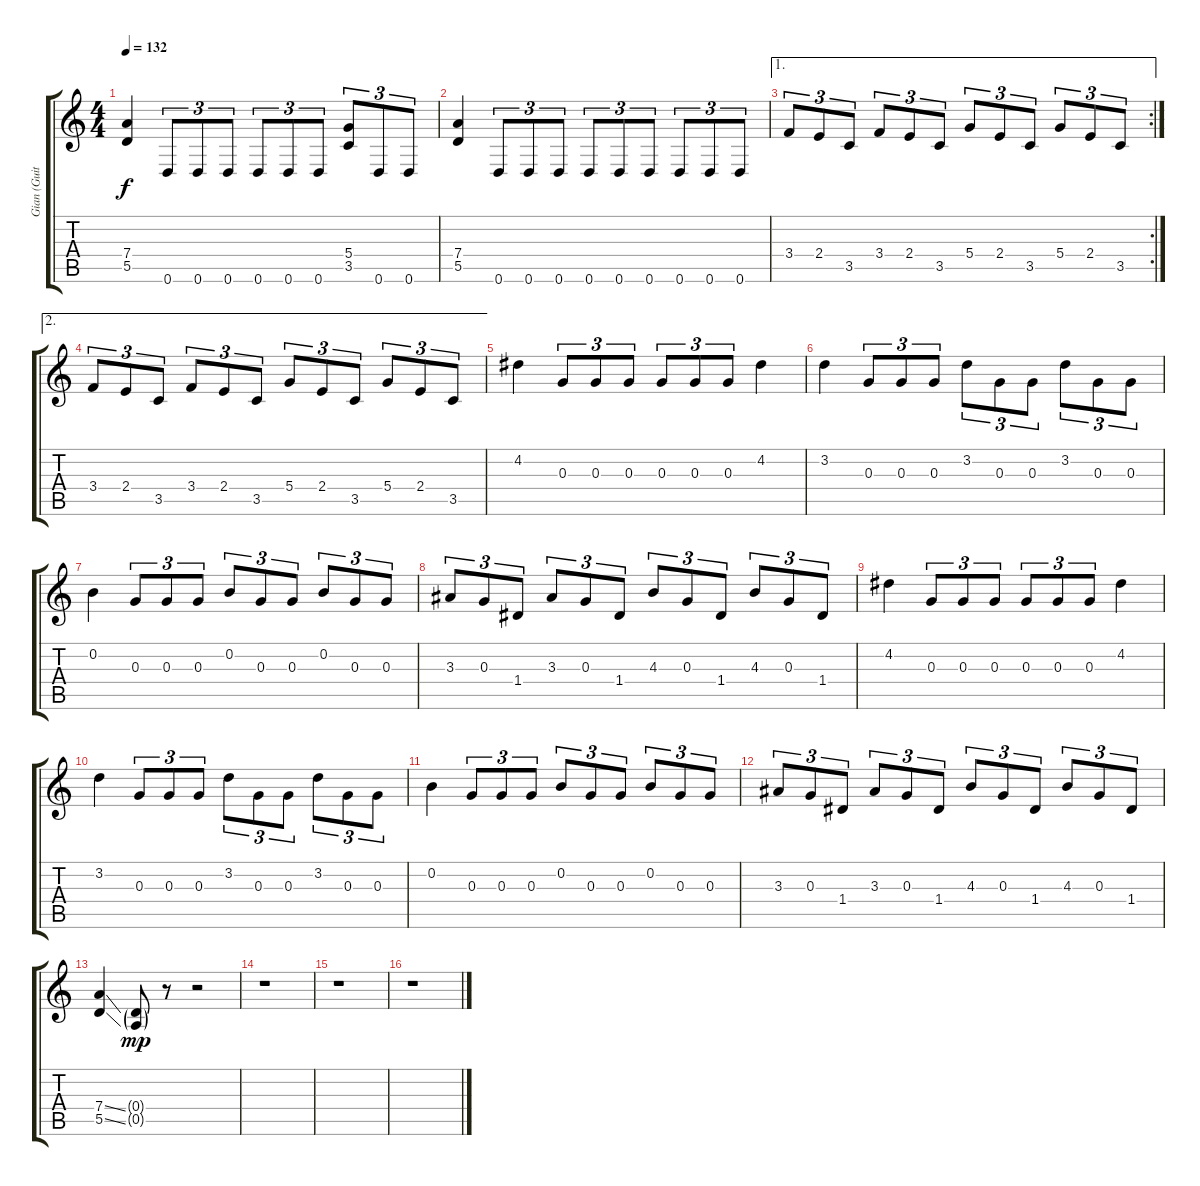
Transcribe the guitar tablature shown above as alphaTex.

\track ("Gian (Guitar)" "Gian (Guit") {instrument overdrivenguitar}
\staff {score tabs}
\tuning (E4 B3 G3 D3 A2 D2) {hide}
\ts (4 4)
\tempo 132
\clef g2
\ks c
(7.4 5.5).4{dy f} 0.6.8{tu (3 2)} 0.6.8{tu (3 2)} 0.6.8{tu (3 2)} 0.6.8{tu (3 2)} 0.6.8{tu (3 2)} 0.6.8{tu (3 2)} (5.4 3.5).8{tu (3 2)} 0.6.8{tu (3 2)} 0.6.8{tu (3 2)} |
(7.4 5.5).4 0.6.8{tu (3 2)} 0.6.8{tu (3 2)} 0.6.8{tu (3 2)} 0.6.8{tu (3 2)} 0.6.8{tu (3 2)} 0.6.8{tu (3 2)} 0.6.8{tu (3 2)} 0.6.8{tu (3 2)} 0.6.8{tu (3 2)} |
\ae 1
\rc 2
3.4.8{tu (3 2)} 2.4.8{tu (3 2)} 3.5.8{tu (3 2)} 3.4.8{tu (3 2)} 2.4.8{tu (3 2)} 3.5.8{tu (3 2)} 5.4.8{tu (3 2)} 2.4.8{tu (3 2)} 3.5.8{tu (3 2)} 5.4.8{tu (3 2)} 2.4.8{tu (3 2)} 3.5.8{tu (3 2)} |
\ae 2
3.4.8{tu (3 2)} 2.4.8{tu (3 2)} 3.5.8{tu (3 2)} 3.4.8{tu (3 2)} 2.4.8{tu (3 2)} 3.5.8{tu (3 2)} 5.4.8{tu (3 2)} 2.4.8{tu (3 2)} 3.5.8{tu (3 2)} 5.4.8{tu (3 2)} 2.4.8{tu (3 2)} 3.5.8{tu (3 2)} |
4.2.4 0.3.8{tu (3 2)} 0.3.8{tu (3 2)} 0.3.8{tu (3 2)} 0.3.8{tu (3 2)} 0.3.8{tu (3 2)} 0.3.8{tu (3 2)} 4.2.4 |
3.2.4 0.3.8{tu (3 2)} 0.3.8{tu (3 2)} 0.3.8{tu (3 2)} 3.2.8{tu (3 2)} 0.3.8{tu (3 2)} 0.3.8{tu (3 2)} 3.2.8{tu (3 2)} 0.3.8{tu (3 2)} 0.3.8{tu (3 2)} |
0.2.4 0.3.8{tu (3 2)} 0.3.8{tu (3 2)} 0.3.8{tu (3 2)} 0.2.8{tu (3 2)} 0.3.8{tu (3 2)} 0.3.8{tu (3 2)} 0.2.8{tu (3 2)} 0.3.8{tu (3 2)} 0.3.8{tu (3 2)} |
3.3.8{tu (3 2)} 0.3.8{tu (3 2)} 1.4.8{tu (3 2)} 3.3.8{tu (3 2)} 0.3.8{tu (3 2)} 1.4.8{tu (3 2)} 4.3.8{tu (3 2)} 0.3.8{tu (3 2)} 1.4.8{tu (3 2)} 4.3.8{tu (3 2)} 0.3.8{tu (3 2)} 1.4.8{tu (3 2)} |
4.2.4 0.3.8{tu (3 2)} 0.3.8{tu (3 2)} 0.3.8{tu (3 2)} 0.3.8{tu (3 2)} 0.3.8{tu (3 2)} 0.3.8{tu (3 2)} 4.2.4 |
3.2.4 0.3.8{tu (3 2)} 0.3.8{tu (3 2)} 0.3.8{tu (3 2)} 3.2.8{tu (3 2)} 0.3.8{tu (3 2)} 0.3.8{tu (3 2)} 3.2.8{tu (3 2)} 0.3.8{tu (3 2)} 0.3.8{tu (3 2)} |
0.2.4 0.3.8{tu (3 2)} 0.3.8{tu (3 2)} 0.3.8{tu (3 2)} 0.2.8{tu (3 2)} 0.3.8{tu (3 2)} 0.3.8{tu (3 2)} 0.2.8{tu (3 2)} 0.3.8{tu (3 2)} 0.3.8{tu (3 2)} |
3.3.8{tu (3 2)} 0.3.8{tu (3 2)} 1.4.8{tu (3 2)} 3.3.8{tu (3 2)} 0.3.8{tu (3 2)} 1.4.8{tu (3 2)} 4.3.8{tu (3 2)} 0.3.8{tu (3 2)} 1.4.8{tu (3 2)} 4.3.8{tu (3 2)} 0.3.8{tu (3 2)} 1.4.8{tu (3 2)} |
(7.4{ss} 5.5{ss}).4 (0.4{g} 0.5{g}).8{dy mp} r.8 r.2 |
r.1 |
r.1 |
r.1
